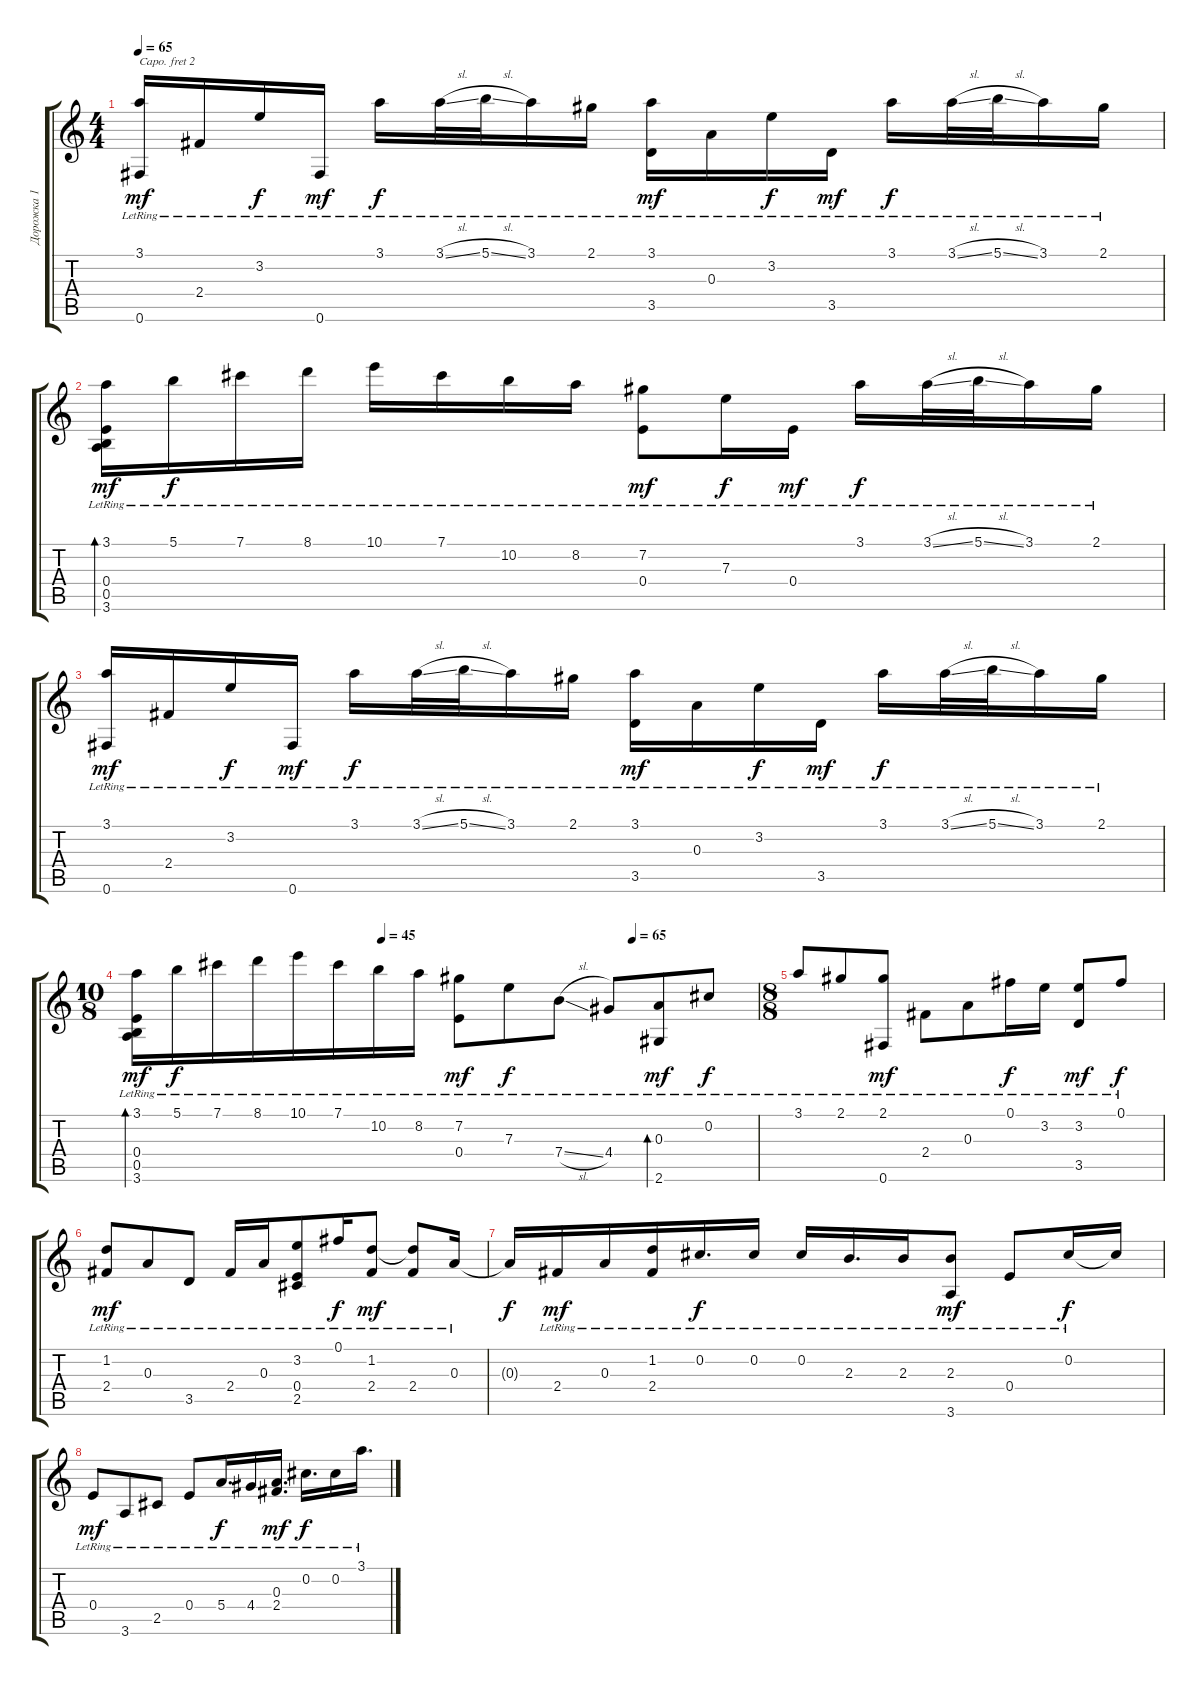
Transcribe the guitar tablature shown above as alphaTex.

\track ("Дорожка 1" "Дорожка 1") {instrument acousticguitarsteel}
\staff {score tabs}
\capo 2
\tuning (E4 B3 G3 D3 A2 E2) {hide}
\ts (4 4)
\tempo 65
\clef g2
\ks c
(3.1{lr} 0.6{lr}).16{dy mf} 2.4{lr}.16 3.2{lr}.16{dy f} 0.6{lr}.16{dy mf} 3.1{lr}.16{dy f} 3.1{sl lr}.32 5.1{sl lr}.32 3.1{lr}.16 2.1{lr}.16 (3.1{lr} 3.5{lr}).16{dy mf} 0.3{lr}.16 3.2{lr}.16{dy f} 3.5{lr}.16{dy mf} 3.1{lr}.16{dy f} 3.1{sl lr}.32 5.1{sl lr}.32 3.1{lr}.16 2.1{lr}.16 |
(3.1{lr} 0.4 0.5 3.6{lr}).16{bd 60 dy mf} 5.1{lr}.16{dy f} 7.1{lr}.16 8.1{lr}.16 10.1{lr}.16 7.1{lr}.16 10.2{lr}.16 8.2{lr}.16 (7.2{lr} 0.4{lr}).8{dy mf} 7.3{lr}.16{dy f} 0.4{lr}.16{dy mf} 3.1{lr}.16{dy f} 3.1{sl lr}.32 5.1{sl lr}.32 3.1{lr}.16 2.1{lr}.16 |
(3.1{lr} 0.6{lr}).16{dy mf} 2.4{lr}.16 3.2{lr}.16{dy f} 0.6{lr}.16{dy mf} 3.1{lr}.16{dy f} 3.1{sl lr}.32 5.1{sl lr}.32 3.1{lr}.16 2.1{lr}.16 (3.1{lr} 3.5{lr}).16{dy mf} 0.3{lr}.16 3.2{lr}.16{dy f} 3.5{lr}.16{dy mf} 3.1{lr}.16{dy f} 3.1{sl lr}.32 5.1{sl lr}.32 3.1{lr}.16 2.1{lr}.16 |
\ts (10 8)
\tempo (45 0.4)
\tempo (65 0.8)
(3.1{lr} 0.4{lr} 0.5{lr} 3.6{lr}).16{bd 60 dy mf} 5.1{lr}.16{dy f} 7.1{lr}.16 8.1{lr}.16 10.1{lr}.16 7.1{lr}.16 10.2{lr}.16 8.2{lr}.16 (7.2{lr} 0.4{lr}).8{dy mf} 7.3{lr}.8{dy f} 7.4{sl lr}.8 4.4{lr}.8 (0.3{lr} 2.6{lr}).8{bd 120 dy mf} 0.2{lr}.8{dy f} |
\ts (8 8)
3.1{lr}.8 2.1{lr}.8 (2.1{lr} 0.6{lr}).8{dy mf} 2.4{lr}.8 0.3{lr}.8 0.1{lr}.16{dy f} 3.2{lr}.16 (3.2{lr} 3.5{lr}).8{dy mf} 0.1{lr}.8{dy f} |
(1.2{lr} 2.4{lr}).8{dy mf} 0.3{lr}.8 3.5{lr}.8 2.4{lr}.16 0.3{lr}.16 (3.2{lr} 0.4{lr} 2.5{lr}).8 0.1{lr}.16{dy f} (1.2{lr} 2.4{lr}).8{dy mf} (1.2{t} 2.4{lr}).8 0.3{lr}.16 |
0.3{t}.16{dy f} 2.4{lr}.16{dy mf} 0.3{lr}.16 (1.2{lr} 2.4{lr}).16 0.2{lr}.16{d dy f} 0.2{lr}.16 0.2{lr}.16 2.3{lr}.16{d} 2.3{lr}.16 (2.3{lr} 3.6{lr}).8{dy mf} 0.4{lr}.8 0.2{lr}.16{dy f} 0.2{t}.16 |
0.4{lr}.8{dy mf} 3.6{lr}.8 2.5{lr}.8 0.4{lr}.8 5.4{lr}.16{d dy f} 4.4{lr}.16 (0.3{lr} 2.4{lr}).16{d dy mf} 0.2{lr}.16{d dy f} 0.2{lr}.16 3.1{lr}.16{d}
